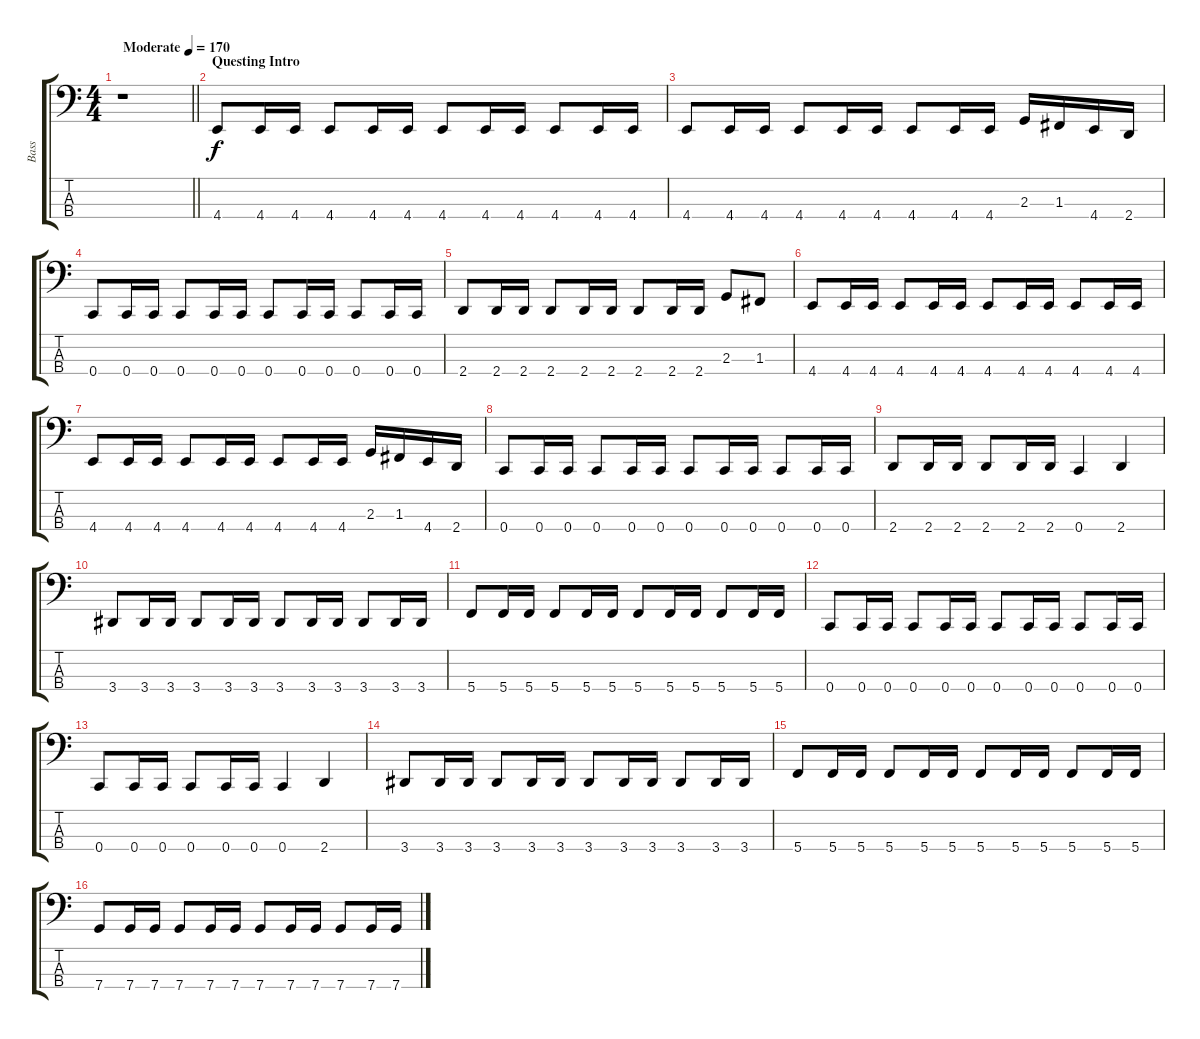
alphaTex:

\track ("Bass" "Bass") {instrument electricbassfinger}
\staff {score tabs}
\tuning (Eb2 Bb1 F1 C1) {hide}
\ts (4 4)
\tempo (170 "Moderate")
\clef f4
\barLineRight lightlight
\ks c
r.1{dy f instrument electricbassfinger} |
\section ("" "Questing Intro")
4.4.8 4.4.16 4.4.16 4.4.8 4.4.16 4.4.16 4.4.8 4.4.16 4.4.16 4.4.8 4.4.16 4.4.16 |
4.4.8 4.4.16 4.4.16 4.4.8 4.4.16 4.4.16 4.4.8 4.4.16 4.4.16 2.3.16 1.3.16 4.4.16 2.4.16 |
0.4.8 0.4.16 0.4.16 0.4.8 0.4.16 0.4.16 0.4.8 0.4.16 0.4.16 0.4.8 0.4.16 0.4.16 |
2.4.8 2.4.16 2.4.16 2.4.8 2.4.16 2.4.16 2.4.8 2.4.16 2.4.16 2.3.8 1.3.8 |
4.4.8 4.4.16 4.4.16 4.4.8 4.4.16 4.4.16 4.4.8 4.4.16 4.4.16 4.4.8 4.4.16 4.4.16 |
4.4.8 4.4.16 4.4.16 4.4.8 4.4.16 4.4.16 4.4.8 4.4.16 4.4.16 2.3.16 1.3.16 4.4.16 2.4.16 |
0.4.8 0.4.16 0.4.16 0.4.8 0.4.16 0.4.16 0.4.8 0.4.16 0.4.16 0.4.8 0.4.16 0.4.16 |
2.4.8 2.4.16 2.4.16 2.4.8 2.4.16 2.4.16 0.4.4 2.4.4 |
3.4.8 3.4.16 3.4.16 3.4.8 3.4.16 3.4.16 3.4.8 3.4.16 3.4.16 3.4.8 3.4.16 3.4.16 |
5.4.8 5.4.16 5.4.16 5.4.8 5.4.16 5.4.16 5.4.8 5.4.16 5.4.16 5.4.8 5.4.16 5.4.16 |
0.4.8 0.4.16 0.4.16 0.4.8 0.4.16 0.4.16 0.4.8 0.4.16 0.4.16 0.4.8 0.4.16 0.4.16 |
0.4.8 0.4.16 0.4.16 0.4.8 0.4.16 0.4.16 0.4.4 2.4.4 |
3.4.8 3.4.16 3.4.16 3.4.8 3.4.16 3.4.16 3.4.8 3.4.16 3.4.16 3.4.8 3.4.16 3.4.16 |
5.4.8 5.4.16 5.4.16 5.4.8 5.4.16 5.4.16 5.4.8 5.4.16 5.4.16 5.4.8 5.4.16 5.4.16 |
7.4.8 7.4.16 7.4.16 7.4.8 7.4.16 7.4.16 7.4.8 7.4.16 7.4.16 7.4.8 7.4.16 7.4.16
